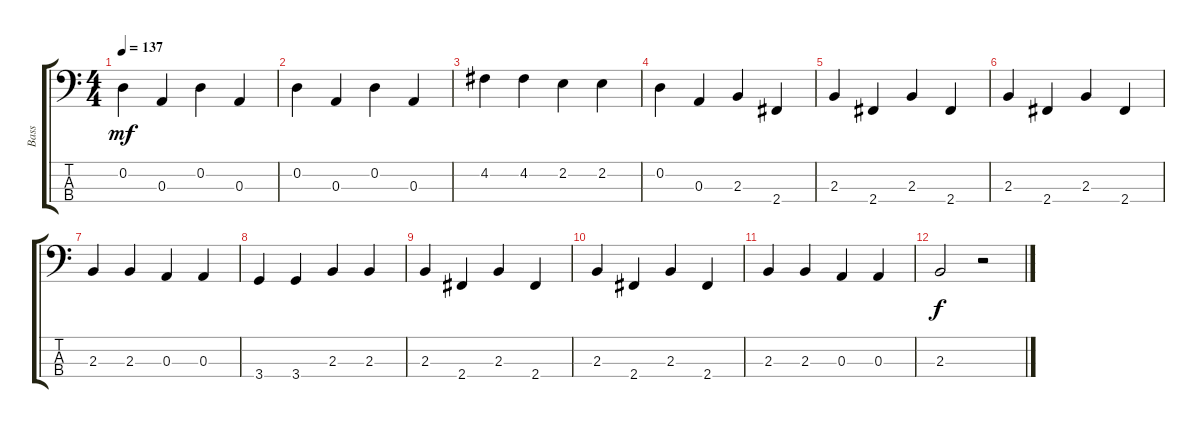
\track ("Bass" "Bass") {instrument electricbassfinger}
\staff {score tabs}
\tuning (G2 D2 A1 E1) {hide}
\ts (4 4)
\tempo 137
\clef f4
\ks c
0.2.4{dy mf} 0.3.4 0.2.4 0.3.4 |
0.2.4 0.3.4 0.2.4 0.3.4 |
4.2.4 4.2.4 2.2.4 2.2.4 |
0.2.4 0.3.4 2.3.4 2.4.4 |
2.3.4 2.4.4 2.3.4 2.4.4 |
2.3.4 2.4.4 2.3.4 2.4.4 |
2.3.4 2.3.4 0.3.4 0.3.4 |
3.4.4 3.4.4 2.3.4 2.3.4 |
2.3.4 2.4.4 2.3.4 2.4.4 |
2.3.4 2.4.4 2.3.4 2.4.4 |
2.3.4 2.3.4 0.3.4 0.3.4 |
2.3.2{dy f} r.2
